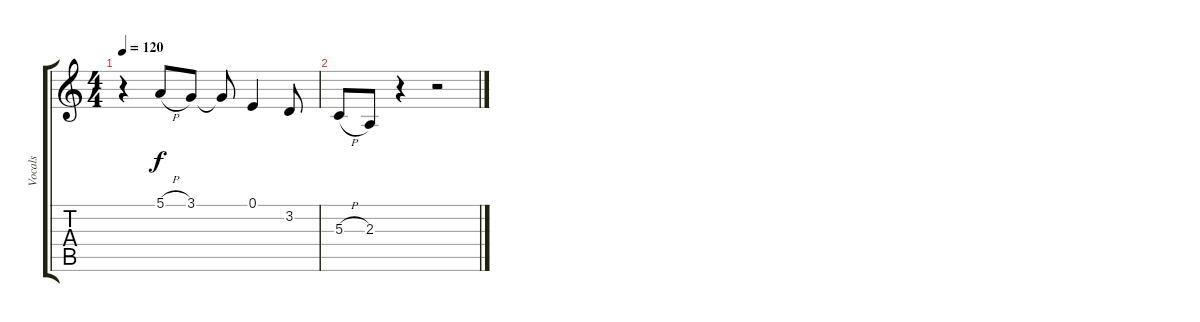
\track ("Vocals" "Vocals") {instrument sopranosax}
\staff {score tabs}
\tuning (E4 B3 G3 D3 A2 E2) {hide}
\ts (4 4)
\tempo 120
\clef g2
\ks c
r.4{dy f} 5.1{h}.8 3.1.8 3.1{t}.8 0.1.4 3.2.8 |
5.3{h}.8 2.3.8 r.4 r.2
